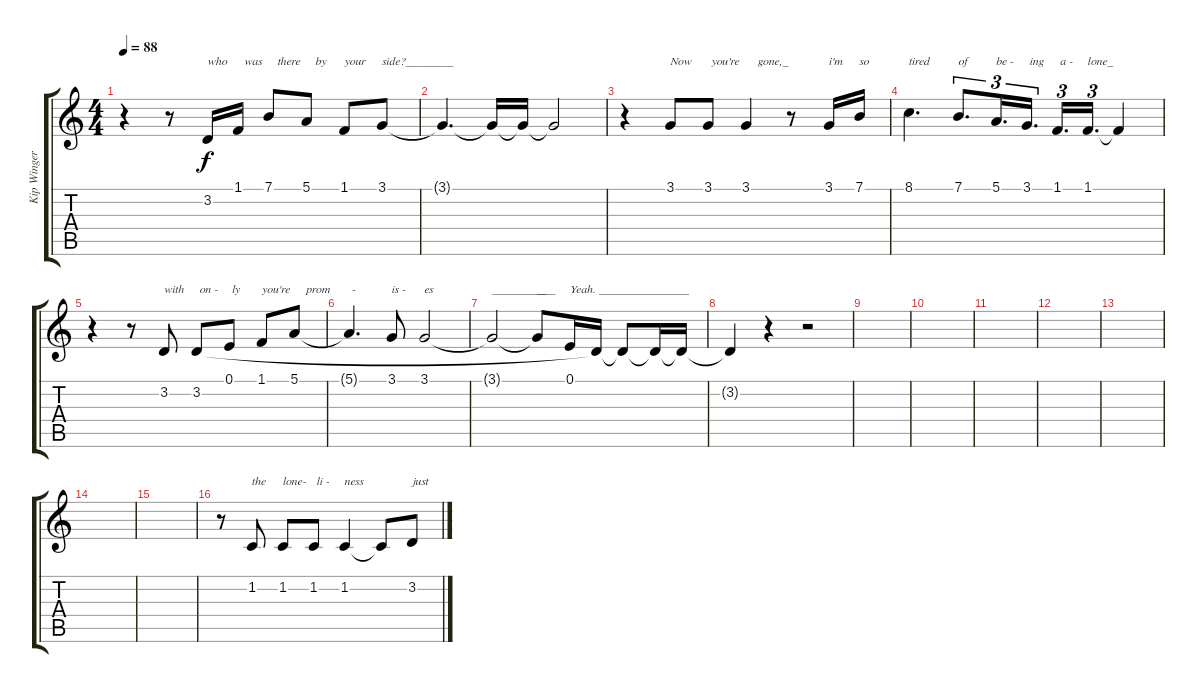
\track ("Kip Winger(Vocals)" "Kip Winger") {instrument lead1square}
\staff {score tabs}
\tuning (E4 B3 G3 D3 A2 E2) {hide}
\ts (4 4)
\tempo 88
\clef g2
\ks c
r.4{dy f} r.8 3.2.16{txt "who"} 1.1.16{txt "  was"} 7.1.8{txt "   there"} 5.1.8{txt "   by"} 1.1.8{txt "your"} 3.1.8{txt "side?________"} |
3.1{t}.4{d} 3.1{t}.16 3.1{t}.16 3.1{t}.2 |
r.4 3.1.8{txt "Now"} 3.1.8{txt " you're"} 3.1.4{txt "    gone,_"} r.8 3.1.16{txt "i'm"} 7.1.16{txt "so"} |
8.1.4{d txt "tired"} 7.1.8{d tu (3 2) txt "of"} 5.1.16{d tu (3 2) txt "be -"} 3.1.16{d tu (3 2) txt " ing"} 1.1.16{d tu (3 2) txt " a -"} 1.1.16{d tu (3 2) txt "lone_"} 1.1{t}.4 |
r.4 r.8 3.2.8{txt "with"} 3.2.8{txt " on -"} 0.1.8{txt " ly"} 1.1.8{txt "you're"} 5.1.8{txt "    prom"} |
5.1{t}.4{d txt " -"} 3.1.8{txt "is -"} 3.1.2{txt "es"} |
3.1{t}.2{txt "_________"} 3.1{t}.8{txt "___"} 0.1.16{txt "Yeah. _______________"} 3.2{t}.16 3.2{t}.8 3.2{t}.16 3.2{t}.16 |
3.2{t}.4 r.4 r.2 |
|
|
|
|
|
|
|
r.8 1.2.8{txt "the"} 1.2.8{txt "lone-"} 1.2.8{txt " li -"} 1.2.4{txt "ness"} 1.2{t}.8 3.2.8{txt "just"}
